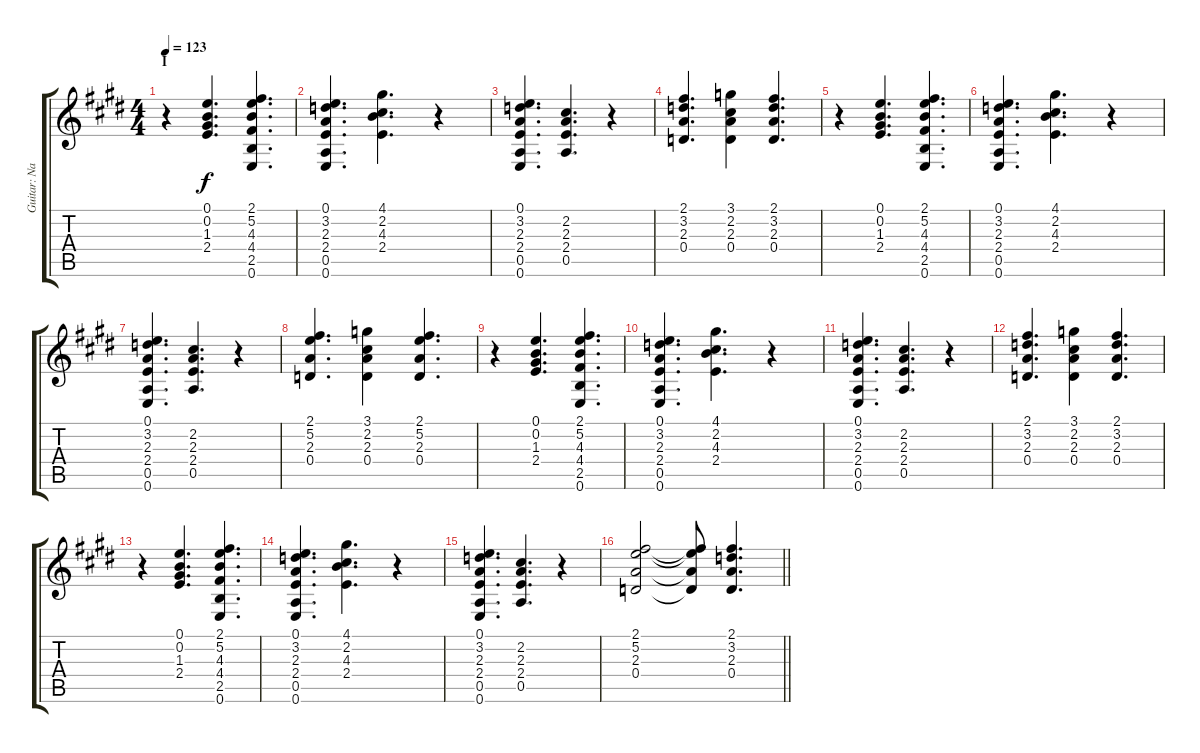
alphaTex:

\track ("Guitar: Nancy" "Guitar: Na") {instrument electricguitarclean}
\staff {score tabs}
\tuning (E4 B3 G3 D3 A2 E2) {hide}
\ts (4 4)
\section ("" "I")
\tempo 123
\clef g2
\ks e
r.4{dy f} (0.1 0.2 1.3 2.4).4{d} (2.1 5.2 4.3 4.4 2.5 0.6).4{d} |
(0.1 3.2 2.3 2.4 0.5 0.6).4{d} (4.1 2.2 4.3 2.4).4{d} r.4 |
(0.1 3.2 2.3 2.4 0.5 0.6).4{d} (2.2 2.3 2.4 0.5).4{d} r.4 |
(2.1 3.2 2.3 0.4).4{d} (3.1 2.2 2.3 0.4).4 (2.1 3.2 2.3 0.4).4{d} |
r.4 (0.1 0.2 1.3 2.4).4{d} (2.1 5.2 4.3 4.4 2.5 0.6).4{d} |
(0.1 3.2 2.3 2.4 0.5 0.6).4{d} (4.1 2.2 4.3 2.4).4{d} r.4 |
(0.1 3.2 2.3 2.4 0.5 0.6).4{d} (2.2 2.3 2.4 0.5).4{d} r.4 |
(2.1 5.2 2.3 0.4).4{d} (3.1 2.2 2.3 0.4).4 (2.1 5.2 2.3 0.4).4{d} |
r.4 (0.1 0.2 1.3 2.4).4{d} (2.1 5.2 4.3 4.4 2.5 0.6).4{d} |
(0.1 3.2 2.3 2.4 0.5 0.6).4{d} (4.1 2.2 4.3 2.4).4{d} r.4 |
(0.1 3.2 2.3 2.4 0.5 0.6).4{d} (2.2 2.3 2.4 0.5).4{d} r.4 |
(2.1 3.2 2.3 0.4).4{d} (3.1 2.2 2.3 0.4).4 (2.1 3.2 2.3 0.4).4{d} |
r.4 (0.1 0.2 1.3 2.4).4{d} (2.1 5.2 4.3 4.4 2.5 0.6).4{d} |
(0.1 3.2 2.3 2.4 0.5 0.6).4{d} (4.1 2.2 4.3 2.4).4{d} r.4 |
(0.1 3.2 2.3 2.4 0.5 0.6).4{d} (2.2 2.3 2.4 0.5).4{d} r.4 |
\barLineRight lightlight
(2.1 5.2 2.3 0.4).2 (2.1{t} 5.2{t} 2.3{t} 0.4{t}).8 (2.1 3.2 2.3 0.4).4{d}
